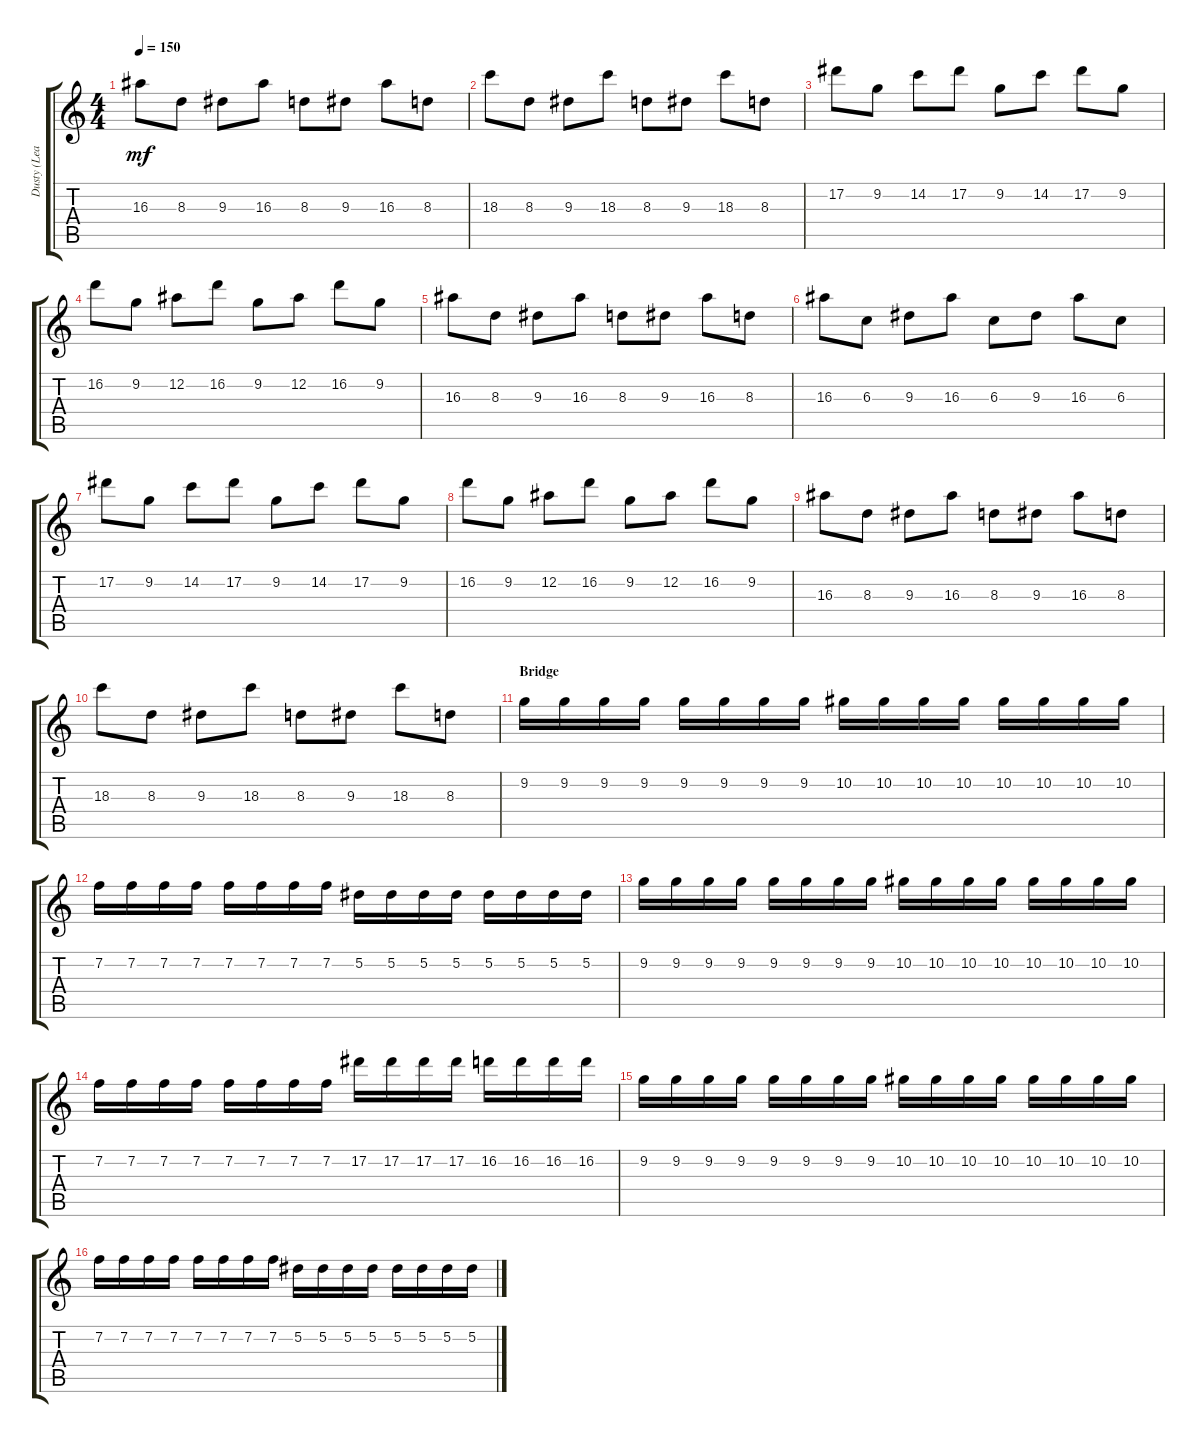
\track ("Dusty (Lead)" "Dusty (Lea") {instrument distortionguitar}
\staff {score tabs}
\tuning (Eb4 Bb3 Gb3 Db3 Ab2 Db2) {hide}
\ts (4 4)
\tempo 150
\clef g2
\ks c
16.3.8{dy mf} 8.3.8 9.3.8 16.3.8 8.3.8 9.3.8 16.3.8 8.3.8 |
18.3.8 8.3.8 9.3.8 18.3.8 8.3.8 9.3.8 18.3.8 8.3.8 |
17.2.8 9.2.8 14.2.8 17.2.8 9.2.8 14.2.8 17.2.8 9.2.8 |
16.2.8 9.2.8 12.2.8 16.2.8 9.2.8 12.2.8 16.2.8 9.2.8 |
16.3.8 8.3.8 9.3.8 16.3.8 8.3.8 9.3.8 16.3.8 8.3.8 |
16.3.8 6.3.8 9.3.8 16.3.8 6.3.8 9.3.8 16.3.8 6.3.8 |
17.2.8 9.2.8 14.2.8 17.2.8 9.2.8 14.2.8 17.2.8 9.2.8 |
16.2.8 9.2.8 12.2.8 16.2.8 9.2.8 12.2.8 16.2.8 9.2.8 |
16.3.8 8.3.8 9.3.8 16.3.8 8.3.8 9.3.8 16.3.8 8.3.8 |
18.3.8 8.3.8 9.3.8 18.3.8 8.3.8 9.3.8 18.3.8 8.3.8 |
\section ("" "Bridge")
9.2.16 9.2.16 9.2.16 9.2.16 9.2.16 9.2.16 9.2.16 9.2.16 10.2.16 10.2.16 10.2.16 10.2.16 10.2.16 10.2.16 10.2.16 10.2.16 |
7.2.16 7.2.16 7.2.16 7.2.16 7.2.16 7.2.16 7.2.16 7.2.16 5.2.16 5.2.16 5.2.16 5.2.16 5.2.16 5.2.16 5.2.16 5.2.16 |
9.2.16 9.2.16 9.2.16 9.2.16 9.2.16 9.2.16 9.2.16 9.2.16 10.2.16 10.2.16 10.2.16 10.2.16 10.2.16 10.2.16 10.2.16 10.2.16 |
7.2.16 7.2.16 7.2.16 7.2.16 7.2.16 7.2.16 7.2.16 7.2.16 17.2.16 17.2.16 17.2.16 17.2.16 16.2.16 16.2.16 16.2.16 16.2.16 |
9.2.16 9.2.16 9.2.16 9.2.16 9.2.16 9.2.16 9.2.16 9.2.16 10.2.16 10.2.16 10.2.16 10.2.16 10.2.16 10.2.16 10.2.16 10.2.16 |
7.2.16 7.2.16 7.2.16 7.2.16 7.2.16 7.2.16 7.2.16 7.2.16 5.2.16 5.2.16 5.2.16 5.2.16 5.2.16 5.2.16 5.2.16 5.2.16
